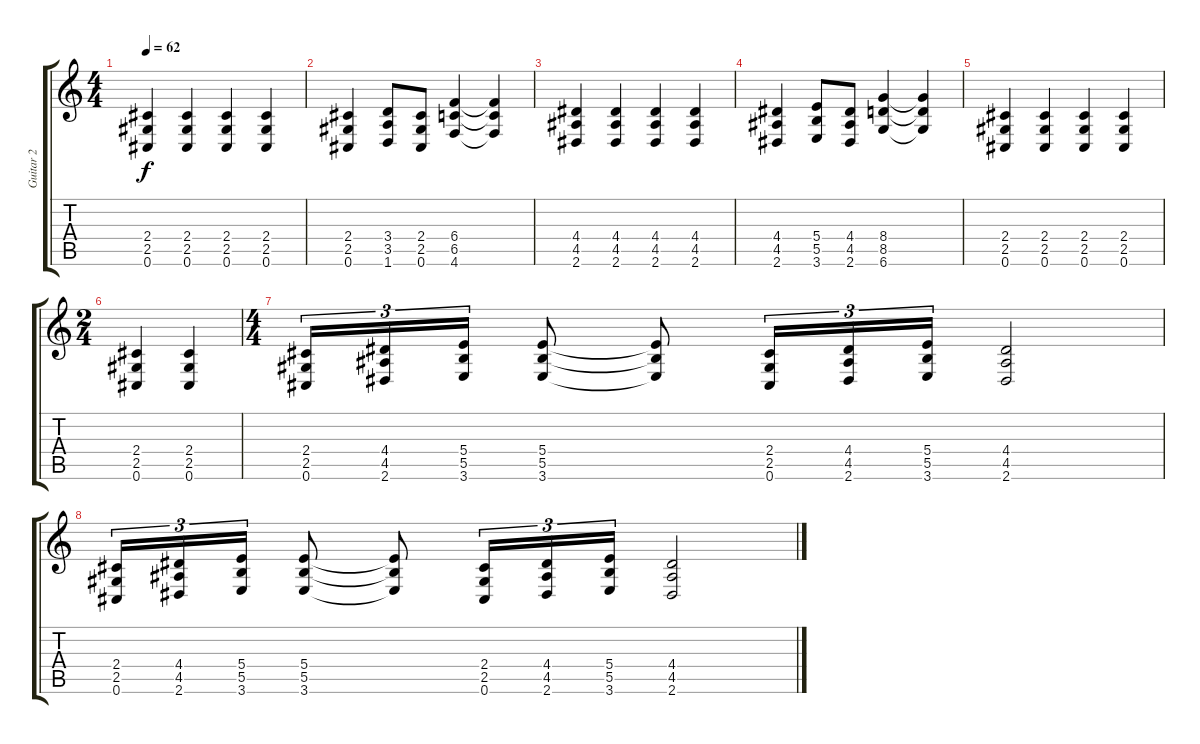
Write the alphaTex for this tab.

\track ("Guitar 2" "Guitar 2") {instrument overdrivenguitar}
\staff {score tabs}
\tuning (Db4 Ab3 E3 B2 Gb2 Db2) {hide}
\ts (4 4)
\tempo 62
\clef g2
\ks c
(2.4 2.5 0.6).4{dy f} (2.4 2.5 0.6).4 (2.4 2.5 0.6).4 (2.4 2.5 0.6).4 |
(2.4 2.5 0.6).4 (3.4 3.5 1.6).8 (2.4 2.5 0.6).8 (6.4 6.5 4.6).4 (6.4{t} 6.5{t} 4.6{t}).4 |
(4.4 4.5 2.6).4 (4.4 4.5 2.6).4 (4.4 4.5 2.6).4 (4.4 4.5 2.6).4 |
(4.4 4.5 2.6).4 (5.4 5.5 3.6).8 (4.4 4.5 2.6).8 (8.4 8.5 6.6).4 (8.4{t} 8.5{t} 6.6{t}).4 |
(2.4 2.5 0.6).4 (2.4 2.5 0.6).4 (2.4 2.5 0.6).4 (2.4 2.5 0.6).4 |
\ts (2 4)
(2.4 2.5 0.6).4 (2.4 2.5 0.6).4 |
\ts (4 4)
(2.4 2.5 0.6).16{tu (3 2)} (4.4 4.5 2.6).16{tu (3 2)} (5.4 5.5 3.6).16{tu (3 2)} (5.4 5.5 3.6).8 (5.4{t} 5.5{t} 3.6{t}).8 (2.4 2.5 0.6).16{tu (3 2)} (4.4 4.5 2.6).16{tu (3 2)} (5.4 5.5 3.6).16{tu (3 2)} (4.4 4.5 2.6).2 |
(2.4 2.5 0.6).16{tu (3 2)} (4.4 4.5 2.6).16{tu (3 2)} (5.4 5.5 3.6).16{tu (3 2)} (5.4 5.5 3.6).8 (5.4{t} 5.5{t} 3.6{t}).8 (2.4 2.5 0.6).16{tu (3 2)} (4.4 4.5 2.6).16{tu (3 2)} (5.4 5.5 3.6).16{tu (3 2)} (4.4 4.5 2.6).2
